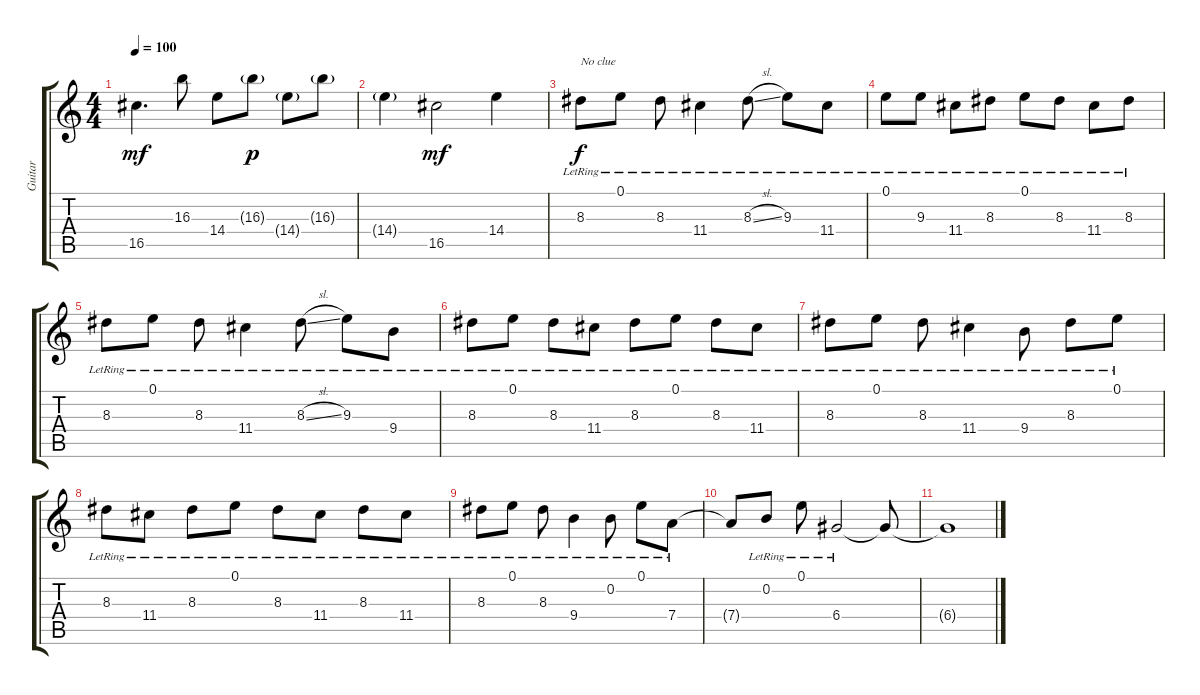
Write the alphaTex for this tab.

\track ("Guitar" "Guitar") {instrument acousticguitarsteel}
\staff {score tabs}
\tuning (E4 B3 G3 D3 A2 E2) {hide}
\ts (4 4)
\tempo 100
\clef g2
\ks c
16.5.4{d dy mf} 16.3.8 14.4.8 16.3{g}.8{dy p} 14.4{g}.8 16.3{g}.8 |
14.4{g}.4 16.5.2{dy mf} 14.4.4 |
8.3{lr}.8{txt "No clue" dy f} 0.1{lr}.8 8.3{lr}.8 11.4{lr}.4 8.3{sl lr}.8 9.3{lr}.8 11.4{lr}.8 |
0.1{lr}.8 9.3{lr}.8 11.4{lr}.8 8.3{lr}.8 0.1{lr}.8 8.3{lr}.8 11.4{lr}.8 8.3{lr}.8 |
8.3{lr}.8 0.1{lr}.8 8.3{lr}.8 11.4{lr}.4 8.3{sl lr}.8 9.3{lr}.8 9.4{lr}.8 |
8.3{lr}.8 0.1{lr}.8 8.3{lr}.8 11.4{lr}.8 8.3{lr}.8 0.1{lr}.8 8.3{lr}.8 11.4{lr}.8 |
8.3{lr}.8 0.1{lr}.8 8.3{lr}.8 11.4{lr}.4 9.4{lr}.8 8.3{lr}.8 0.1{lr}.8 |
8.3{lr}.8 11.4{lr}.8 8.3{lr}.8 0.1{lr}.8 8.3{lr}.8 11.4{lr}.8 8.3{lr}.8 11.4{lr}.8 |
8.3{lr}.8 0.1{lr}.8 8.3{lr}.8 9.4{lr}.4 0.2{lr}.8 0.1{lr}.8 7.4{lr}.8 |
7.4{t}.8 0.2{lr}.8 0.1{lr}.8 6.4{lr}.2 6.4{t}.8 |
6.4{t}.1
